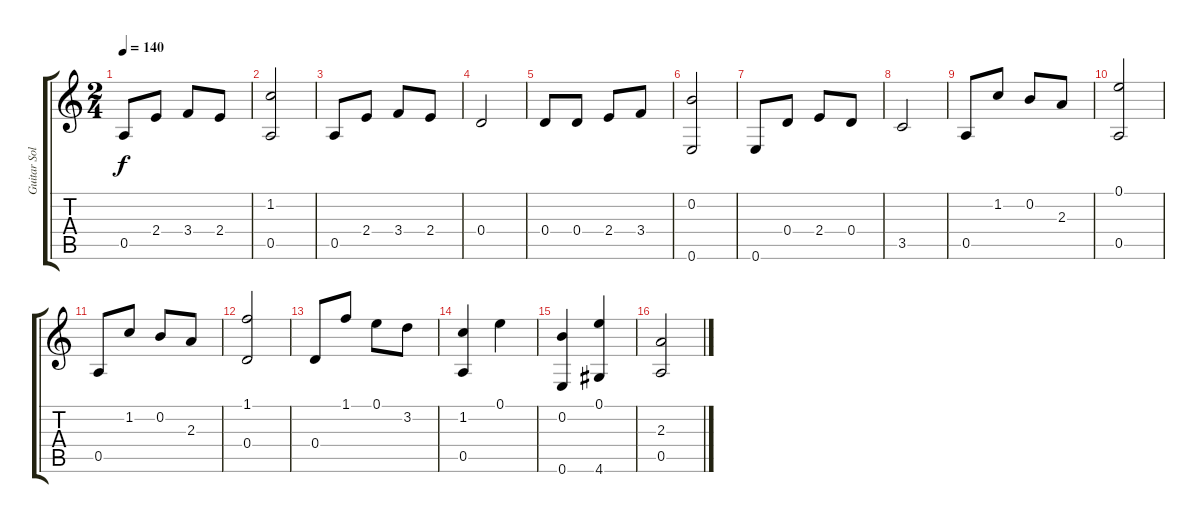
\track ("Guitar Solo" "Guitar Sol") {instrument acousticguitarnylon}
\staff {score tabs}
\tuning (E4 B3 G3 D3 A2 E2) {hide}
\ts (2 4)
\tempo 140
\clef g2
\ks c
0.5.8{dy f} 2.4.8 3.4.8 2.4.8 |
(1.2 0.5).2 |
0.5.8 2.4.8 3.4.8 2.4.8 |
0.4.2 |
0.4.8 0.4.8 2.4.8 3.4.8 |
(0.2 0.6).2 |
0.6.8 0.4.8 2.4.8 0.4.8 |
3.5.2 |
0.5.8 1.2.8 0.2.8 2.3.8 |
(0.1 0.5).2 |
0.5.8 1.2.8 0.2.8 2.3.8 |
(1.1 0.4).2 |
0.4.8 1.1.8 0.1.8 3.2.8 |
(1.2 0.5).4 0.1.4 |
(0.2 0.6).4 (0.1 4.6).4 |
(2.3 0.5).2
